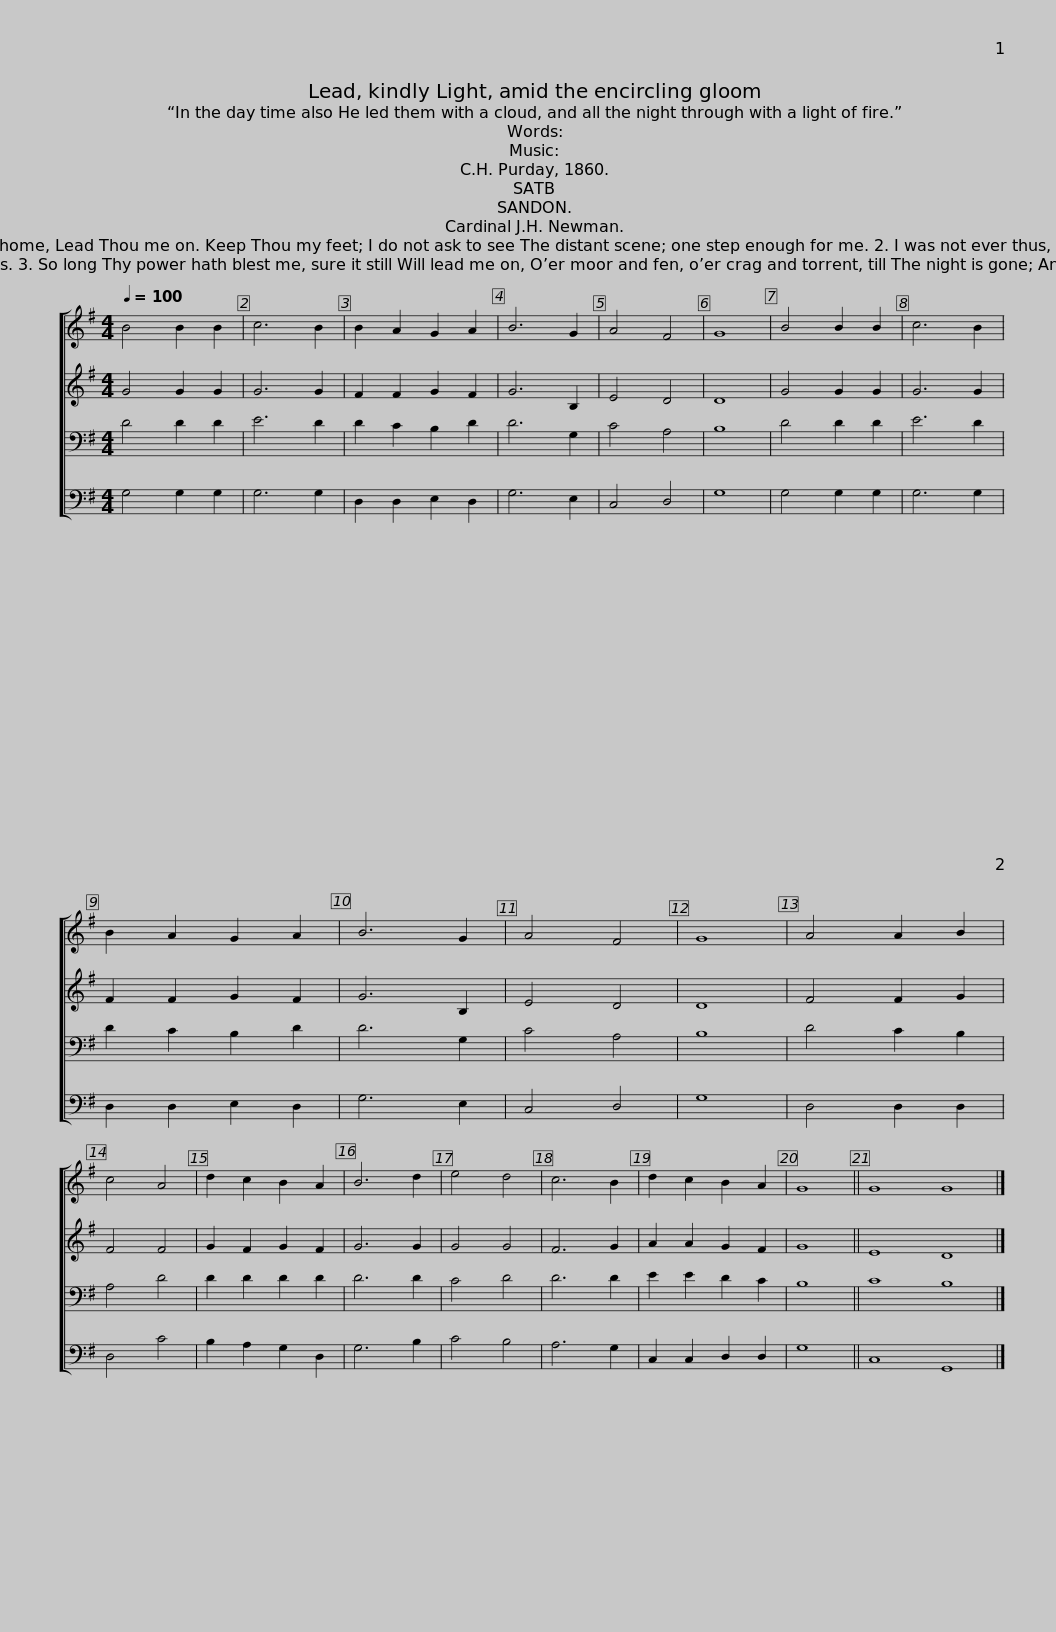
X:1
%%score [ 1 2 3 4 ]
L:1/8
Q:1/4=100
M:4/4
I:linebreak $
K:G
V:1 treble
V:2 treble
V:3 bass
V:4 bass
V:1
 B4 B2 B2 | c6 B2 | B2 A2 G2 A2 | B6 G2 | A4 F4 | %5
 G8 |$ B4 B2 B2 | c6 B2 | B2 A2 G2 A2 | B6 G2 | %10
 A4 F4 | G8 |$ A4 A2 B2 | c4 A4 | d2 c2 B2 A2 | %15
 B6 d2 |$ e4 d4 | c6 B2 | d2 c2 B2 A2 | G8 || %20
 G8 G8 |] %21
V:2
 G4 G2 G2 | G6 G2 | F2 F2 G2 F2 | G6 B,2 | E4 D4 | %5
 D8 |$ G4 G2 G2 | G6 G2 | F2 F2 G2 F2 | G6 B,2 | %10
 E4 D4 | D8 |$ F4 F2 G2 | F4 F4 | G2 F2 G2 F2 | %15
 G6 G2 |$ G4 G4 | F6 G2 | A2 A2 G2 F2 | G8 || %20
 E8 D8 |] %21
V:3
 D4 D2 D2 | E6 D2 | D2 C2 B,2 D2 | D6 G,2 | C4 A,4 | %5
 B,8 |$ D4 D2 D2 | E6 D2 | D2 C2 B,2 D2 | D6 G,2 | %10
 C4 A,4 | B,8 |$ D4 C2 B,2 | A,4 D4 | D2 D2 D2 D2 | %15
 D6 D2 |$ C4 D4 | D6 D2 | E2 E2 D2 C2 | B,8 || %20
 C8 B,8 |] %21
V:4
 G,4 G,2 G,2 | G,6 G,2 | D,2 D,2 E,2 D,2 | G,6 E,2 | C,4 D,4 | %5
 G,8 |$ G,4 G,2 G,2 | G,6 G,2 | D,2 D,2 E,2 D,2 | G,6 E,2 | %10
 C,4 D,4 | G,8 |$ D,4 D,2 D,2 | D,4 C4 | B,2 A,2 G,2 D,2 | %15
 G,6 B,2 |$ C4 B,4 | A,6 G,2 | C,2 C,2 D,2 D,2 | G,8 || %20
 C,8 G,,8 |] %21
